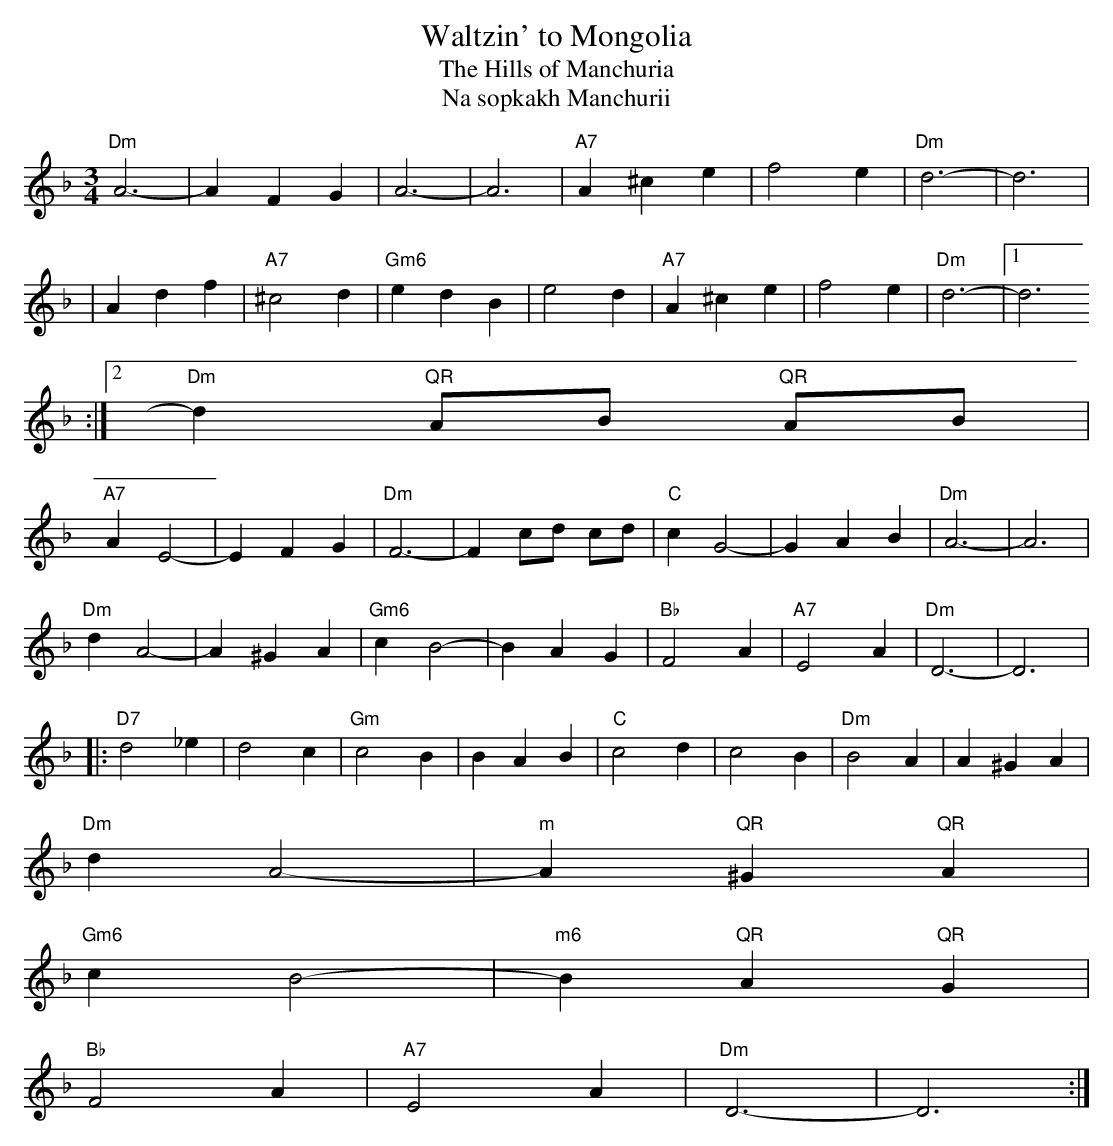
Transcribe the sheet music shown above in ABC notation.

X:1
T:Waltzin' to Mongolia
T:The Hills of Manchuria
T:Na sopkakh Manchurii
M:3/4
L:1/4
K:Dm
\def\QR{\lower4pt\hbox{\kern3pt\musicsmallfont\char62}}
"Dm" A3-|A F G| A3-| A3| "A7" A^ce| f2 e|"Dm" d3-|d3|
|Adf| "A7" ^c2d| "Gm6" edB| e2d| "A7" A^ce| f2 e|"Dm" d3-|1d3
:|2 "Dm" d "\QR" A/2B/2 "\QR" A/2B/2 |
"A7" AE2-|EFG| "Dm" F3-|F c/2d/2 c/2d/2| "C" c G2-|GAB|"Dm" A3-|A3|
"Dm" dA2-|A^GA|"Gm6" cB2-|B AG|"Bb" F2A|"A7" E2A|"Dm" D3-|D3|:
"D7" d2 _e| d2 c| "Gm" c2B| BAB| "C" c2d|c2B| "Dm" B2A|A^GA|
"Dm" d A2-| "m" A "\QR" ^G "\QR" A|
"Gm6" c B2-| "m6" B "\QR" A "\QR" G|
"Bb" F2A| "A7"E2A| "Dm" D3-|D3:|
